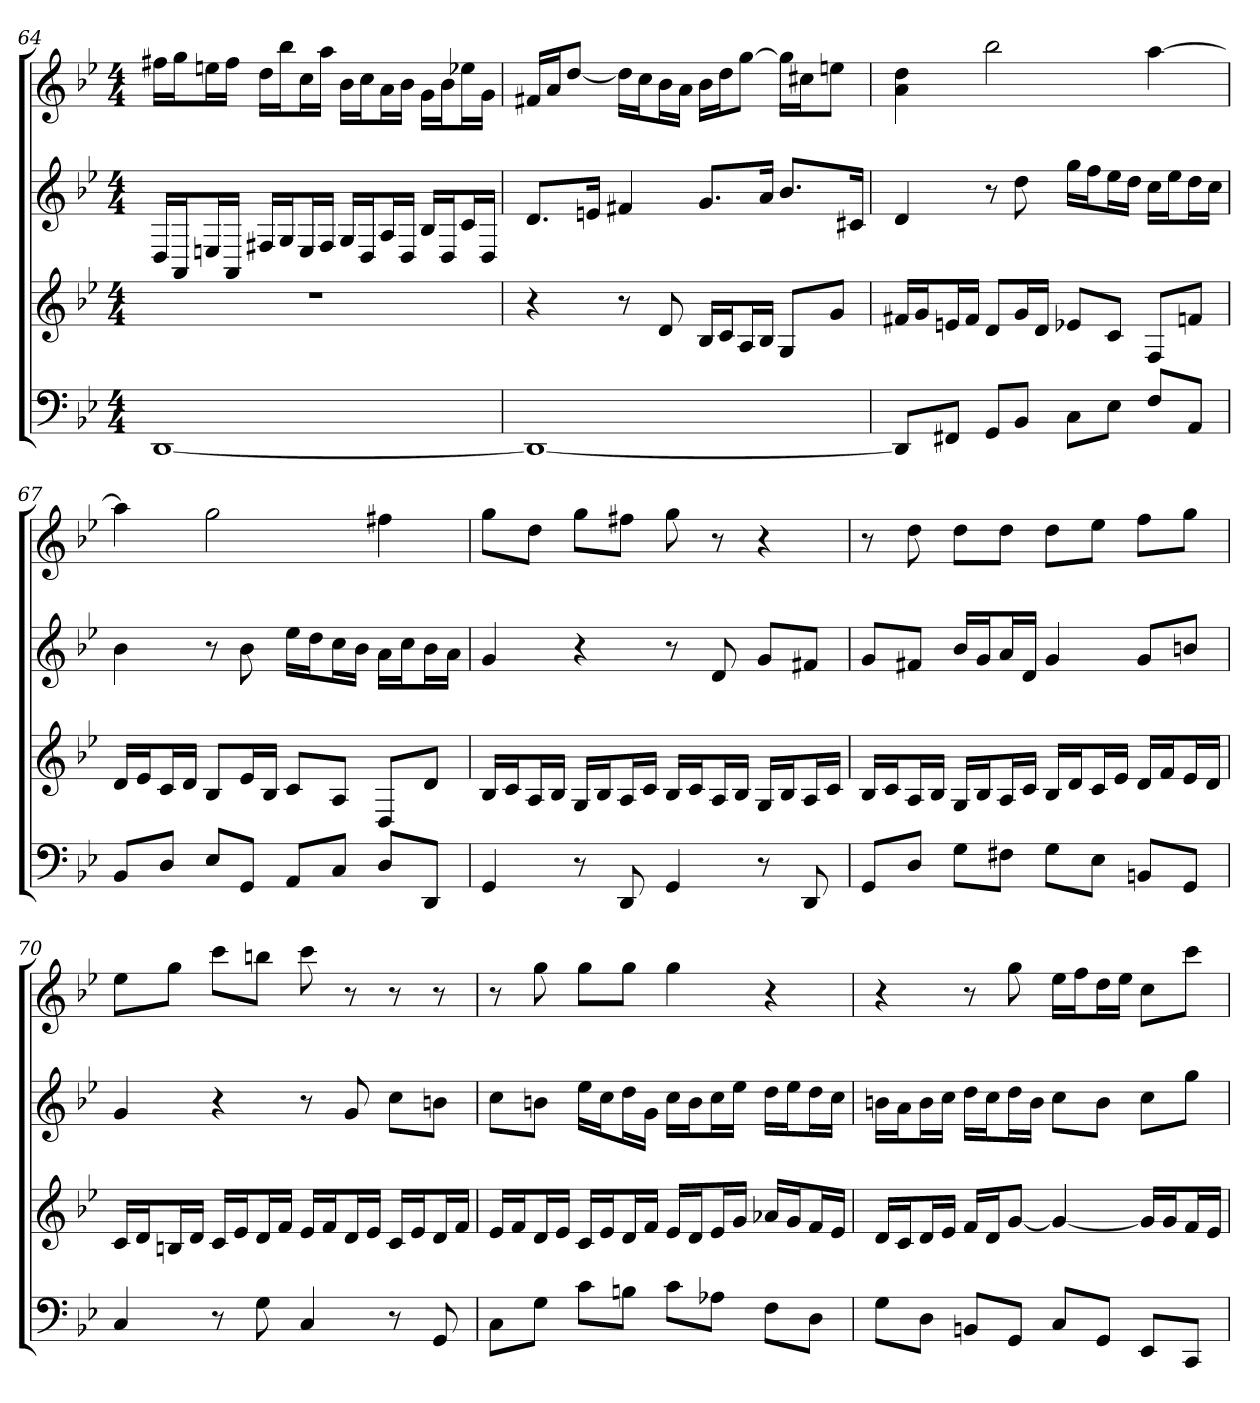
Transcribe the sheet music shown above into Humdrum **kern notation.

**kern	**kern	**kern	**kern
*part4	*part3	*part2	*part1
*staff4	*staff3	*staff2	*staff1
*k[b-e-]	*k[b-e-]	*k[b-e-]	*k[b-e-]
*M4/4	*M4/4	*M4/4	*M4/4
=64	=64	=64	=64
[1DD	1r	16DLL	16ff#XLL
.	.	16AAJ	16ggJ
.	.	16EnL	16eenL
.	.	16AAJJ	16ff#JJ
.	.	16F#XLL	16ddLL
.	.	16GJ	16bb-J
.	.	16EL	16ccL
.	.	16F#JJ	16aaJJ
.	.	16GLL	16b-LL
.	.	16DJ	16ccJ
.	.	16AL	16aL
.	.	16DJJ	16b-JJ
.	.	16B-LL	16gLL
.	.	16DJ	16b-J
.	.	16cL	16ee-XL
.	.	16DJJ	16gJJ
=65	=65	=65	=65
1DD_	4r	8.dL	16f#XLL
.	.	.	16aJ
.	.	.	[8ddJ
.	.	16enJk	.
.	8r	4f#X	16ddLL]
.	.	.	16ccJ
.	8d	.	16b-L
.	.	.	16aJJ
.	16B-LL	8.gL	16b-LL
.	16cJ	.	16ddJ
.	16AL	.	[8ggJ
.	16B-JJ	16aJk	.
.	8GL	8.b-L	16ggLL]
.	.	.	16cc#XJ
.	8gJ	.	8eenJ
.	.	16c#XJk	.
=66	=66	=66	=66
8DDL]	16f#XLL	4d	4a 4dd
.	16gJ	.	.
8FF#XJ	16enL	.	.
.	16f#JJ	.	.
8GGL	8dL	8r	2bb-
8BB-J	16gL	8dd	.
.	16dJJ	.	.
8CL	8e-XL	16ggLL	.
.	.	16ffJ	.
8E-J	8cJ	16ee-L	.
.	.	16ddJJ	.
8FL	8FL	16ccLL	[4aa
.	.	16ee-J	.
8AAJ	8fnJ	16ddL	.
.	.	16ccJJ	.
=67	=67	=67	=67
8BB-L	16dLL	4b-	4aa]
.	16e-J	.	.
8DJ	16cL	.	.
.	16dJJ	.	.
8E-L	8B-L	8r	2gg
8GGJ	16e-L	8b-	.
.	16B-JJ	.	.
8AAL	8cL	16ee-LL	.
.	.	16ddJ	.
8CJ	8AJ	16ccL	.
.	.	16b-JJ	.
8DL	8DL	16aLL	4ff#X
.	.	16ccJ	.
8DDJ	8dJ	16b-L	.
.	.	16aJJ	.
=68	=68	=68	=68
4GG	16B-LL	4g	8ggL
.	16cJ	.	.
.	16AL	.	8ddJ
.	16B-JJ	.	.
8r	16GLL	4r	8ggL
.	16B-J	.	.
8DD	16AL	.	8ff#XJ
.	16cJJ	.	.
4GG	16B-LL	8r	8gg
.	16cJ	.	.
.	16AL	8d	8r
.	16B-JJ	.	.
8r	16GLL	8gL	4r
.	16B-J	.	.
8DD	16AL	8f#XJ	.
.	16cJJ	.	.
=69	=69	=69	=69
8GGL	16B-LL	8gL	8r
.	16cJ	.	.
8DJ	16AL	8f#XJ	8dd
.	16B-JJ	.	.
8GL	16GLL	16b-LL	8ddL
.	16B-J	16gJ	.
8F#XJ	16AL	16aL	8ddJ
.	16cJJ	16dJJ	.
8GL	16B-LL	4g	8ddL
.	16dJ	.	.
8E-J	16cL	.	8ee-J
.	16e-JJ	.	.
8BBnL	16dLL	8gL	8ffL
.	16fJ	.	.
8GGJ	16e-L	8bnJ	8ggJ
.	16dJJ	.	.
=70	=70	=70	=70
4C	16cLL	4g	8ee-L
.	16dJ	.	.
.	16BnL	.	8ggJ
.	16dJJ	.	.
8r	16cLL	4r	8cccL
.	16e-J	.	.
8G	16dL	.	8bbnJ
.	16fJJ	.	.
4C	16e-LL	8r	8ccc
.	16fJ	.	.
.	16dL	8g	8r
.	16e-JJ	.	.
8r	16cLL	8ccL	8r
.	16e-J	.	.
8GG	16dL	8bnJ	8r
.	16fJJ	.	.
=71	=71	=71	=71
8CL	16e-LL	8ccL	8r
.	16fJ	.	.
8GJ	16dL	8bnJ	8gg
.	16e-JJ	.	.
8cL	16cLL	16ee-LL	8ggL
.	16e-J	16ccJ	.
8BnJ	16dL	16ddL	8ggJ
.	16fJJ	16gJJ	.
8cL	16e-LL	16ccLL	4gg
.	16dJ	16bJ	.
8A-XJ	16e-L	16ccL	.
.	16gJJ	16ee-JJ	.
8FL	16a-XLL	16ddLL	4r
.	16gJ	16ee-J	.
8DJ	16fL	16ddL	.
.	16e-JJ	16ccJJ	.
=72	=72	=72	=72
8GL	16dLL	16bnLL	4r
.	16cJ	16aJ	.
8DJ	16dL	16bL	.
.	16e-JJ	16ccJJ	.
8BBnL	16fLL	16ddLL	8r
.	16dJ	16ccJ	.
8GGJ	[8gJ	16ddL	8gg
.	.	16bJJ	.
8CL	4g_	8ccL	16ee-LL
.	.	.	16ffJ
8GGJ	.	8bJ	16ddL
.	.	.	16ee-JJ
8EE-L	16gLL]	8ccL	8ccL
.	16gJ	.	.
8CCJ	16fL	8ggJ	8cccJ
.	16e-JJ	.	.
=	=	=	=
*-	*-	*-	*-
